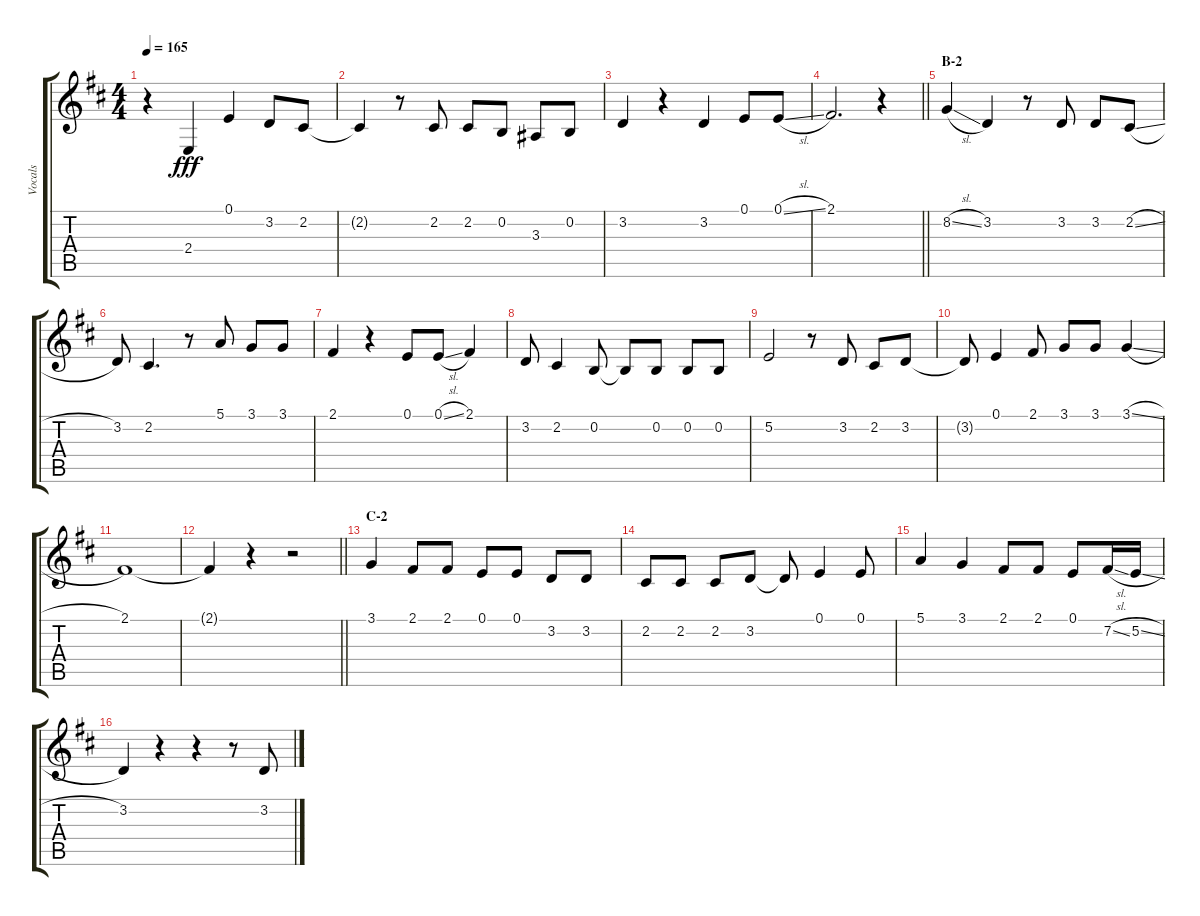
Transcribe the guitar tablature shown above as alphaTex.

\track ("Vocals" "Vocals") {instrument voiceoohs}
\staff {score tabs}
\tuning (E4 B3 G3 D3 A2 E2) {hide}
\ts (4 4)
\tempo 165
\clef g2
\ks d
r.4{dy fff} 2.4.4 0.1.4 3.2.8 2.2.8 |
2.2{t}.4 r.8 2.2.8 2.2.8 0.2.8 3.3.8 0.2.8 |
3.2.4 r.4 3.2.4 0.1.8 0.1{sl}.8 |
\barLineRight lightlight
2.1.2{d} r.4 |
\section ("" "B-2")
8.2{sl}.4 3.2.4 r.8 3.2.8 3.2.8 2.2{sl}.8 |
3.2.8 2.2.4{d} r.8 5.1.8 3.1.8 3.1.8 |
2.1.4 r.4 0.1.8 0.1{sl}.8 2.1.4 |
3.2.8 2.2.4 0.2.8 0.2{t}.8 0.2.8 0.2.8 0.2.8 |
5.2.2 r.8 3.2.8 2.2.8 3.2.8 |
3.2{t}.8 0.1.4 2.1.8 3.1.8 3.1.8 3.1{sl}.4 |
2.1.1 |
\barLineRight lightlight
2.1{t}.4 r.4 r.2 |
\section ("" "C-2")
3.1.4 2.1.8 2.1.8 0.1.8 0.1.8 3.2.8 3.2.8 |
2.2.8 2.2.8 2.2.8 3.2.8 3.2{t}.8 0.1.4 0.1.8 |
5.1.4 3.1.4 2.1.8 2.1.8 0.1.8 7.2{sl}.16 5.2{sl}.16 |
3.2.4 r.4 r.4 r.8 3.2.8
